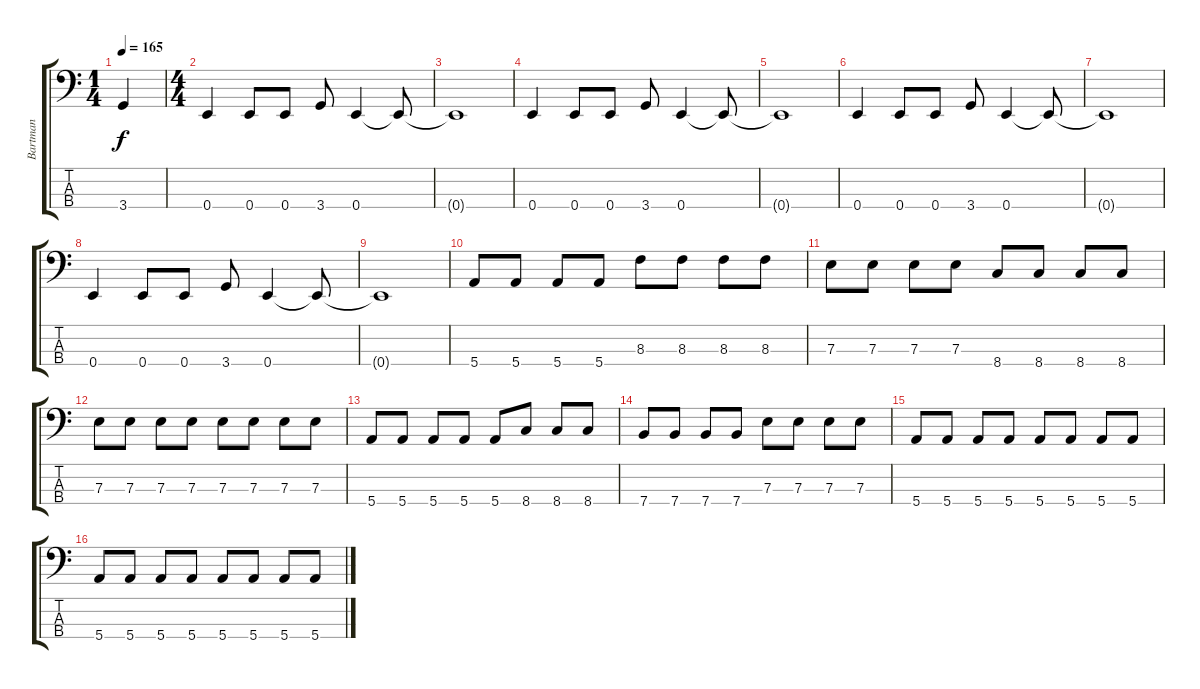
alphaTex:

\track ("Bartman" "Bartman") {instrument electricbasspick}
\staff {score tabs}
\tuning (G2 D2 A1 E1) {hide}
\ts (1 4)
\tempo 165
\clef f4
\ks c
3.4.4{dy f instrument electricbasspick} |
\ts (4 4)
0.4.4 0.4.8 0.4.8 3.4.8 0.4.4 0.4{t}.8 |
0.4{t}.1 |
0.4.4 0.4.8 0.4.8 3.4.8 0.4.4 0.4{t}.8 |
0.4{t}.1 |
0.4.4 0.4.8 0.4.8 3.4.8 0.4.4 0.4{t}.8 |
0.4{t}.1 |
0.4.4 0.4.8 0.4.8 3.4.8 0.4.4 0.4{t}.8 |
0.4{t}.1 |
5.4.8 5.4.8 5.4.8 5.4.8 8.3.8 8.3.8 8.3.8 8.3.8 |
7.3.8 7.3.8 7.3.8 7.3.8 8.4.8 8.4.8 8.4.8 8.4.8 |
7.3.8 7.3.8 7.3.8 7.3.8 7.3.8 7.3.8 7.3.8 7.3.8 |
5.4.8 5.4.8 5.4.8 5.4.8 5.4.8 8.4.8 8.4.8 8.4.8 |
7.4.8 7.4.8 7.4.8 7.4.8 7.3.8 7.3.8 7.3.8 7.3.8 |
5.4.8 5.4.8 5.4.8 5.4.8 5.4.8 5.4.8 5.4.8 5.4.8 |
5.4.8 5.4.8 5.4.8 5.4.8 5.4.8 5.4.8 5.4.8 5.4.8
